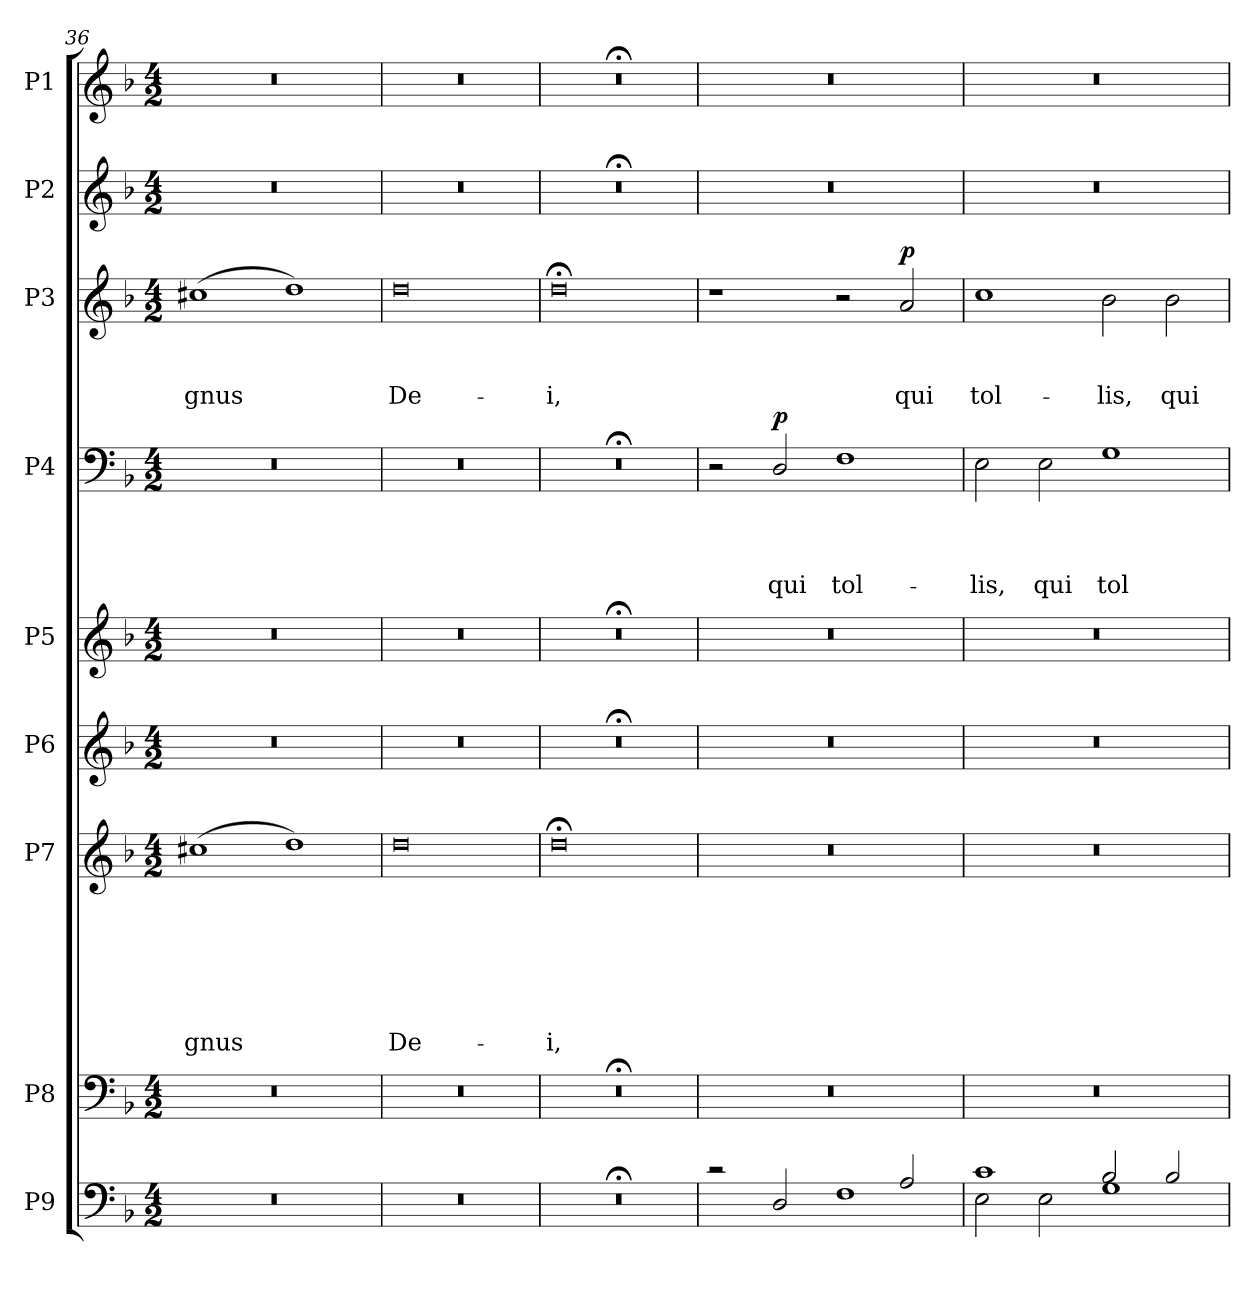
**kern	**kern	**kern	**text	**text	**text	**text	**text	**text	**text	**kern	**kern	**kern	**text	**text	**text	**text	**dynam	**kern	**text	**text	**text	**dynam	**kern	**kern
*part9	*part8	*part7	*part7	*part7	*part7	*part7	*part7	*part7	*part7	*part6	*part5	*part4	*part4	*part4	*part4	*part4	*part4	*part3	*part3	*part3	*part3	*part3	*part2	*part1
*staff9	*staff8	*staff7	*staff7	*staff7	*staff7	*staff7	*staff7	*staff7	*staff7	*staff6	*staff5	*staff4	*staff4	*staff4	*staff4	*staff4	*staff4	*staff3	*staff3	*staff3	*staff3	*staff3	*staff2	*staff1
*I"P9	*I"P8	*I"P7	*	*	*	*	*	*	*	*I"P6	*I"P5	*I"P4	*	*	*	*	*	*I"P3	*	*	*	*	*I"P2	*I"P1
*clefF4	*clefF4	*clefG2	*	*	*	*	*	*	*	*clefG2	*clefG2	*clefF4	*	*	*	*	*	*clefG2	*	*	*	*	*clefG2	*clefG2
*	*	*ITrd7c12	*	*	*	*	*	*	*	*	*	*	*	*	*	*	*	*ITrd7c12	*	*	*	*	*	*
*k[b-]	*k[b-]	*k[b-]	*	*	*	*	*	*	*	*k[b-]	*k[b-]	*k[b-]	*	*	*	*	*	*k[b-]	*	*	*	*	*k[b-]	*k[b-]
*F:	*F:	*F:	*	*	*	*	*	*	*	*F:	*F:	*F:	*	*	*	*	*	*F:	*	*	*	*	*F:	*F:
*M4/2	*M4/2	*M4/2	*	*	*	*	*	*	*	*M4/2	*M4/2	*M4/2	*	*	*	*	*	*M4/2	*	*	*	*	*M4/2	*M4/2
=36	=36	=36	=36	=36	=36	=36	=36	=36	=36	=36	=36	=36	=36	=36	=36	=36	=36	=36	=36	=36	=36	=36	=36	=36
!LO:N:vis=1	!LO:N:vis=1	!	!	!	!	!	!	!	!LO:LY:b	!LO:N:vis=1	!LO:N:vis=1	!LO:N:vis=1	!	!	!	!	!	!	!	!	!LO:LY:b	!	!LO:N:vis=1	!LO:N:vis=1
*^	*	*	*	*	*	*	*	*	*	*	*	*	*	*	*	*	*	*	*	*	*	*	*	*
*	*^	*	*	*	*	*	*	*	*	*	*	*	*	*	*	*	*	*	*	*	*	*	*	*	*
0r	0ryy	0ryy	0r	(>1c#X	.	.	.	.	.	.	-gnus	0r	0r	0r	.	.	.	.	.	(>1c#X	.	.	-gnus	.	0r	0r
.	.	.	.	1d)	.	.	.	.	.	.	.	.	.	.	.	.	.	.	.	1d)	.	.	.	.	.	.
=37	=37	=37	=37	=37	=37	=37	=37	=37	=37	=37	=37	=37	=37	=37	=37	=37	=37	=37	=37	=37	=37	=37	=37	=37	=37	=37
!LO:N:vis=1	!	!	!LO:N:vis=1	!	!	!	!	!	!	!	!LO:LY:b	!LO:N:vis=1	!LO:N:vis=1	!LO:N:vis=1	!	!	!	!	!	!	!	!	!LO:LY:b	!	!LO:N:vis=1	!LO:N:vis=1
0r	0ryy	0ryy	0r	0d	.	.	.	.	.	.	De-	0r	0r	0r	.	.	.	.	.	0d	.	.	De-	.	0r	0r
=38	=38	=38	=38	=38	=38	=38	=38	=38	=38	=38	=38	=38	=38	=38	=38	=38	=38	=38	=38	=38	=38	=38	=38	=38	=38	=38
!LO:N:vis=1	!	!	!LO:N:vis=1	!	!	!	!	!	!	!	!LO:LY:b	!LO:N:vis=1	!LO:N:vis=1	!LO:N:vis=1	!	!	!	!	!	!	!	!	!LO:LY:b	!	!LO:N:vis=1	!LO:N:vis=1
0r;<	0ryy	0ryy	0r;<	0d;<	.	.	.	.	.	.	-i,	0r;<	0r;<	0r;<	.	.	.	.	.	0d;<	.	.	-i,	.	0r;<	0r;<
!!LO:PB:g=z
=39	=39	=39	=39	=39	=39	=39	=39	=39	=39	=39	=39	=39	=39	=39	=39	=39	=39	=39	=39	=39	=39	=39	=39	=39	=39	=39
!	!	!	!LO:N:vis=1	!LO:N:vis=1	!	!	!	!	!	!	!	!LO:N:vis=1	!LO:N:vis=1	!	!	!	!	!	!	!	!	!	!	!	!LO:N:vis=1	!LO:N:vis=1
2rc	1.ryy	0ryy	0r	0r	.	.	.	.	.	.	.	0r	0r	2r	.	.	.	.	.	1r	.	.	.	.	0r	0r
!	!	!	!	!	!	!	!	!	!	!	!	!	!	!	!	!	!	!LO:LY:b	!LO:DY:a	!	!	!	!	!	!	!
2D/	.	.	.	.	.	.	.	.	.	.	.	.	.	2D/	.	.	.	qui	p	.	.	.	.	.	.	.
!	!	!	!	!	!	!	!	!	!	!	!	!	!	!	!	!	!	!LO:LY:b	!	!	!	!	!	!	!	!
1F	.	.	.	.	.	.	.	.	.	.	.	.	.	1F	.	.	.	tol-	.	2r	.	.	.	.	.	.
!	!	!	!	!	!	!	!	!	!	!	!	!	!	!	!	!	!	!	!	!	!	!	!LO:LY:b	!LO:DY:a	!	!
.	2A/	.	.	.	.	.	.	.	.	.	.	.	.	.	.	.	.	.	.	2A/	.	.	qui	p	.	.
=40	=40	=40	=40	=40	=40	=40	=40	=40	=40	=40	=40	=40	=40	=40	=40	=40	=40	=40	=40	=40	=40	=40	=40	=40	=40	=40
!	!	!	!LO:N:vis=1	!LO:N:vis=1	!	!	!	!	!	!	!	!LO:N:vis=1	!LO:N:vis=1	!	!	!	!	!LO:LY:b	!	!	!	!	!LO:LY:b	!	!LO:N:vis=1	!LO:N:vis=1
2E\	1c	0ryy	0r	0r	.	.	.	.	.	.	.	0r	0r	2E\	.	.	.	-lis,	.	1c	.	.	tol-	.	0r	0r
!	!	!	!	!	!	!	!	!	!	!	!	!	!	!	!	!	!	!LO:LY:b	!	!	!	!	!	!	!	!
2E\	.	.	.	.	.	.	.	.	.	.	.	.	.	2E\	.	.	.	qui	.	.	.	.	.	.	.	.
!	!	!	!	!	!	!	!	!	!	!	!	!	!	!	!	!	!	!LO:LY:b	!	!	!	!	!LO:LY:b	!	!	!
2B-/	1G	.	.	.	.	.	.	.	.	.	.	.	.	1G	.	.	.	tol-	.	2B-\	.	.	-lis,	.	.	.
!	!	!	!	!	!	!	!	!	!	!	!	!	!	!	!	!	!	!	!	!	!	!	!LO:LY:b	!	!	!
2B-/	.	.	.	.	.	.	.	.	.	.	.	.	.	.	.	.	.	.	.	2B-\	.	.	qui	.	.	.
*v	*v	*v	*	*	*	*	*	*	*	*	*	*	*	*	*	*	*	*	*	*	*	*	*	*	*	*
=	=	=	=	=	=	=	=	=	=	=	=	=	=	=	=	=	=	=	=	=	=	=	=	=
*-	*-	*-	*-	*-	*-	*-	*-	*-	*-	*-	*-	*-	*-	*-	*-	*-	*-	*-	*-	*-	*-	*-	*-	*-
